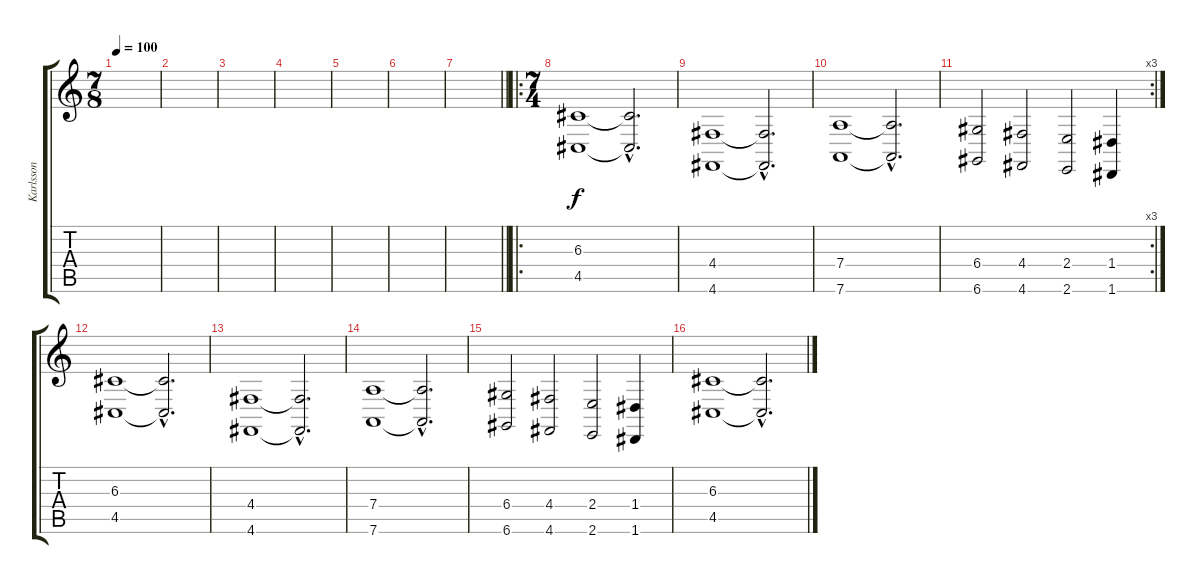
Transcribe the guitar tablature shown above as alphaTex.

\track ("Karlsson" "Karlsson") {instrument stringensemble1}
\staff {score tabs}
\tuning (E4 B3 G3 D3 A2 D2) {hide}
\ts (7 8)
\tempo 100
\clef g2
\ks c
|
|
|
|
|
|
\barLineRight lightlight
|
\ro
\ts (7 4)
(6.3 4.5).1 (6.3{hac t} 4.5{hac t}).2{d} |
(4.4 4.6).1 (4.4{hac t} 4.6{hac t}).2{d} |
(7.4 7.6).1 (7.4{hac t} 7.6{hac t}).2{d} |
\rc 3
(6.4 6.6).2 (4.4 4.6).2 (2.4 2.6).2 (1.4 1.6).4 |
(6.3 4.5).1 (6.3{hac t} 4.5{hac t}).2{d} |
(4.4 4.6).1 (4.4{hac t} 4.6{hac t}).2{d} |
(7.4 7.6).1 (7.4{hac t} 7.6{hac t}).2{d} |
(6.4 6.6).2 (4.4 4.6).2 (2.4 2.6).2 (1.4 1.6).4 |
(6.3 4.5).1 (6.3{hac t} 4.5{hac t}).2{d}
